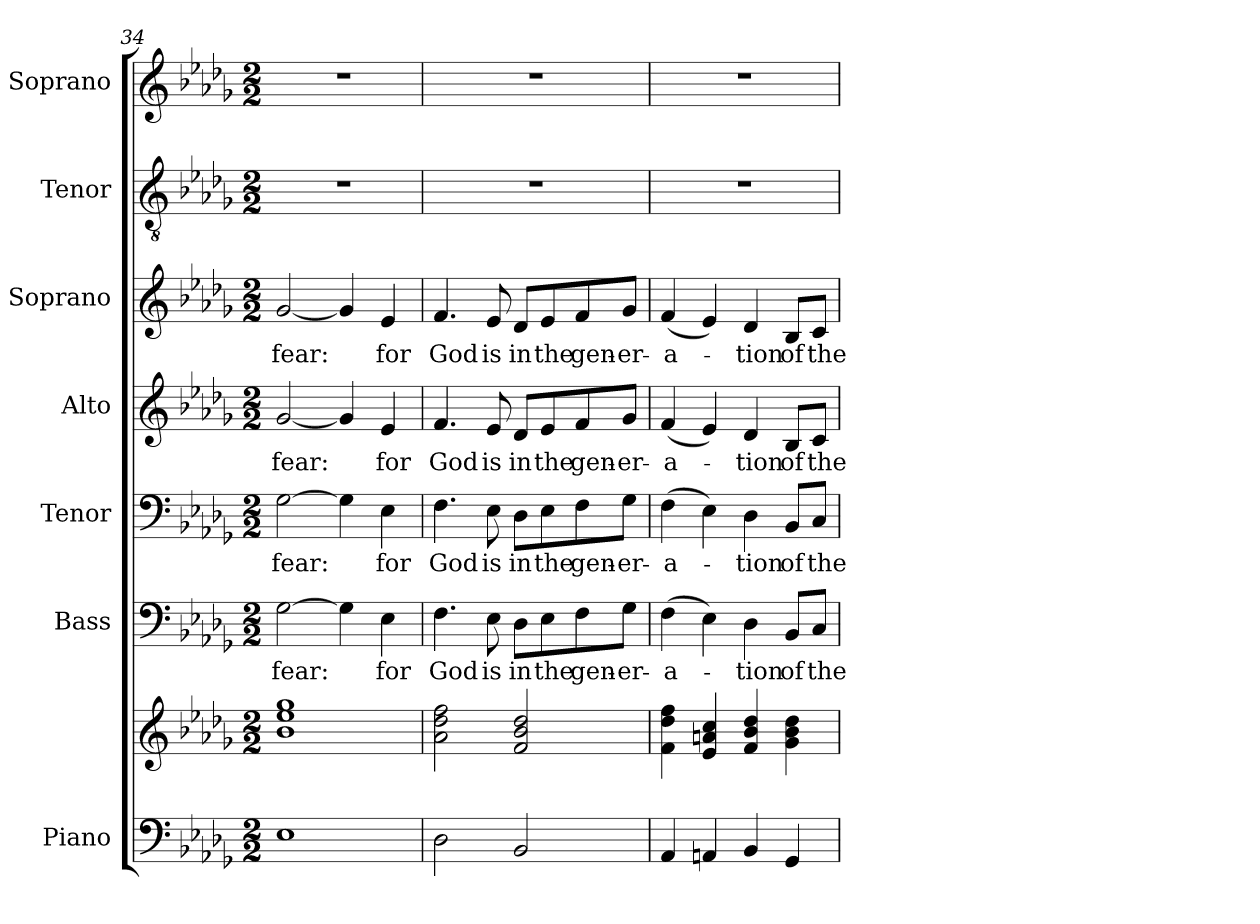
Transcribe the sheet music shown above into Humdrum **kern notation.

**kern	**kern	**kern	**text	**kern	**text	**kern	**text	**kern	**text	**kern	**kern
*part7	*part7	*part6	*part6	*part5	*part5	*part4	*part4	*part3	*part3	*part2	*part1
*staff8	*staff7	*staff6	*staff6	*staff5	*staff5	*staff4	*staff4	*staff3	*staff3	*staff2	*staff1
*I"Piano	*	*I"Bass	*	*I"Tenor	*	*I"Alto	*	*I"Soprano	*	*I"Tenor	*I"Soprano
*I'Pno.	*	*I'B.	*	*I'T.	*	*I'A.	*	*I'S.	*	*I'T.	*I'S.
*clefF4	*clefG2	*clefF4	*	*clefF4	*	*clefG2	*	*clefG2	*	*clefGv2	*clefG2
*	*	*	*	*	*	*	*	*	*	*ITrd7c12	*
*k[b-e-a-d-g-]	*k[b-e-a-d-g-]	*k[b-e-a-d-g-]	*	*k[b-e-a-d-g-]	*	*k[b-e-a-d-g-]	*	*k[b-e-a-d-g-]	*	*k[b-e-a-d-g-]	*k[b-e-a-d-g-]
*D-:	*D-:	*D-:	*	*D-:	*	*D-:	*	*D-:	*	*D-:	*D-:
*M2/2	*M2/2	*M2/2	*	*M2/2	*	*M2/2	*	*M2/2	*	*M2/2	*M2/2
=34	=34	=34	=34	=34	=34	=34	=34	=34	=34	=34	=34
!	!	!	!LO:LY:b:color=#000000	!	!	!	!	!	!	!	!
!	!	!	!	!	!LO:LY:b:color=#000000	!	!	!	!	!	!
!	!	!	!	!	!	!	!LO:LY:b:color=#000000	!	!	!	!
!	!	!	!	!	!	!	!	!	!LO:LY:b:color=#000000	!	!
1E-i	1b-i 1ee-i 1gg-i	[>2G-i\	fear:	[>2G-i\	fear:	[<2g-i/	fear:	[<2g-i/	fear:	1r	1r
.	.	4G-i\]	.	4G-i\]	.	4g-i/]	.	4g-i/]	.	.	.
!	!	!	!LO:LY:b:color=#000000	!	!	!	!	!	!	!	!
!	!	!	!	!	!LO:LY:b:color=#000000	!	!	!	!	!	!
!	!	!	!	!	!	!	!LO:LY:b:color=#000000	!	!	!	!
!	!	!	!	!	!	!	!	!	!LO:LY:b:color=#000000	!	!
.	.	4E-i\	for	4E-i\	for	4e-i/	for	4e-i/	for	.	.
=35	=35	=35	=35	=35	=35	=35	=35	=35	=35	=35	=35
!	!	!	!LO:LY:b:color=#000000	!	!	!	!	!	!	!	!
!	!	!	!	!	!LO:LY:b:color=#000000	!	!	!	!	!	!
!	!	!	!	!	!	!	!LO:LY:b:color=#000000	!	!	!	!
!	!	!	!	!	!	!	!	!	!LO:LY:b:color=#000000	!	!
2D-i\	2a-i\ 2dd-i 2ffi	4.Fi\	God	4.Fi\	God	4.fi/	God	4.fi/	God	1r	1r
!	!	!	!LO:LY:b:color=#000000	!	!	!	!	!	!	!	!
!	!	!	!	!	!LO:LY:b:color=#000000	!	!	!	!	!	!
!	!	!	!	!	!	!	!LO:LY:b:color=#000000	!	!	!	!
!	!	!	!	!	!	!	!	!	!LO:LY:b:color=#000000	!	!
.	.	8E-i\	is	8E-i\	is	8e-i/	is	8e-i/	is	.	.
!	!	!	!LO:LY:b:color=#000000	!	!	!	!	!	!	!	!
!	!	!	!	!	!LO:LY:b:color=#000000	!	!	!	!	!	!
!	!	!	!	!	!	!	!LO:LY:b:color=#000000	!	!	!	!
!	!	!	!	!	!	!	!	!	!LO:LY:b:color=#000000	!	!
2BB-i/	2fi/ 2b-i 2dd-i	8D-i\L	in	8D-i\L	in	8d-i/L	in	8d-i/L	in	.	.
!	!	!	!LO:LY:b:color=#000000	!	!	!	!	!	!	!	!
!	!	!	!	!	!LO:LY:b:color=#000000	!	!	!	!	!	!
!	!	!	!	!	!	!	!LO:LY:b:color=#000000	!	!	!	!
!	!	!	!	!	!	!	!	!	!LO:LY:b:color=#000000	!	!
.	.	8E-i\	the	8E-i\	the	8e-i/	the	8e-i/	the	.	.
!	!	!	!LO:LY:b:color=#000000	!	!	!	!	!	!	!	!
!	!	!	!	!	!LO:LY:b:color=#000000	!	!	!	!	!	!
!	!	!	!	!	!	!	!LO:LY:b:color=#000000	!	!	!	!
!	!	!	!	!	!	!	!	!	!LO:LY:b:color=#000000	!	!
.	.	8Fi\	gen-	8Fi\	gen-	8fi/	gen-	8fi/	gen-	.	.
!	!	!	!LO:LY:b:color=#000000	!	!	!	!	!	!	!	!
!	!	!	!	!	!LO:LY:b:color=#000000	!	!	!	!	!	!
!	!	!	!	!	!	!	!LO:LY:b:color=#000000	!	!	!	!
!	!	!	!	!	!	!	!	!	!LO:LY:b:color=#000000	!	!
.	.	8G-i\J	-er-	8G-i\J	-er-	8g-i/J	-er-	8g-i/J	-er-	.	.
!!LO:PB:g=z
=36	=36	=36	=36	=36	=36	=36	=36	=36	=36	=36	=36
!	!	!	!LO:LY:b:color=#000000	!	!	!	!	!	!	!	!
!	!	!	!	!	!LO:LY:b:color=#000000	!	!	!	!	!	!
!	!	!	!	!	!	!	!LO:LY:b:color=#000000	!	!	!	!
!	!	!	!	!	!	!	!	!	!LO:LY:b:color=#000000	!	!
4AA-i/	4fi\ 4dd-i 4ffi	(4Fi\	-a-	(4Fi\	-a-	(4fi/	-a-	(4fi/	-a-	1r	1r
4AAni/	4e-i/ 4ani 4cci	4E-i\)	.	4E-i\)	.	4e-i/)	.	4e-i/)	.	.	.
!	!	!	!LO:LY:b:color=#000000	!	!	!	!	!	!	!	!
!	!	!	!	!	!LO:LY:b:color=#000000	!	!	!	!	!	!
!	!	!	!	!	!	!	!LO:LY:b:color=#000000	!	!	!	!
!	!	!	!	!	!	!	!	!	!LO:LY:b:color=#000000	!	!
4BB-i/	4fi/ 4b-i 4dd-i	4D-i\	-tion	4D-i\	-tion	4d-i/	-tion	4d-i/	-tion	.	.
!	!	!	!LO:LY:b:color=#000000	!	!	!	!	!	!	!	!
!	!	!	!	!	!LO:LY:b:color=#000000	!	!	!	!	!	!
!	!	!	!	!	!	!	!LO:LY:b:color=#000000	!	!	!	!
!	!	!	!	!	!	!	!	!	!LO:LY:b:color=#000000	!	!
4GG-i/	4g-i\ 4b-i 4dd-i	8BB-i/L	of	8BB-i/L	of	8B-i/L	of	8B-i/L	of	.	.
!	!	!	!LO:LY:b:color=#000000	!	!	!	!	!	!	!	!
!	!	!	!	!	!LO:LY:b:color=#000000	!	!	!	!	!	!
!	!	!	!	!	!	!	!LO:LY:b:color=#000000	!	!	!	!
!	!	!	!	!	!	!	!	!	!LO:LY:b:color=#000000	!	!
.	.	8Ci/J	the	8Ci/J	the	8ci/J	the	8ci/J	the	.	.
=	=	=	=	=	=	=	=	=	=	=	=
*-	*-	*-	*-	*-	*-	*-	*-	*-	*-	*-	*-
